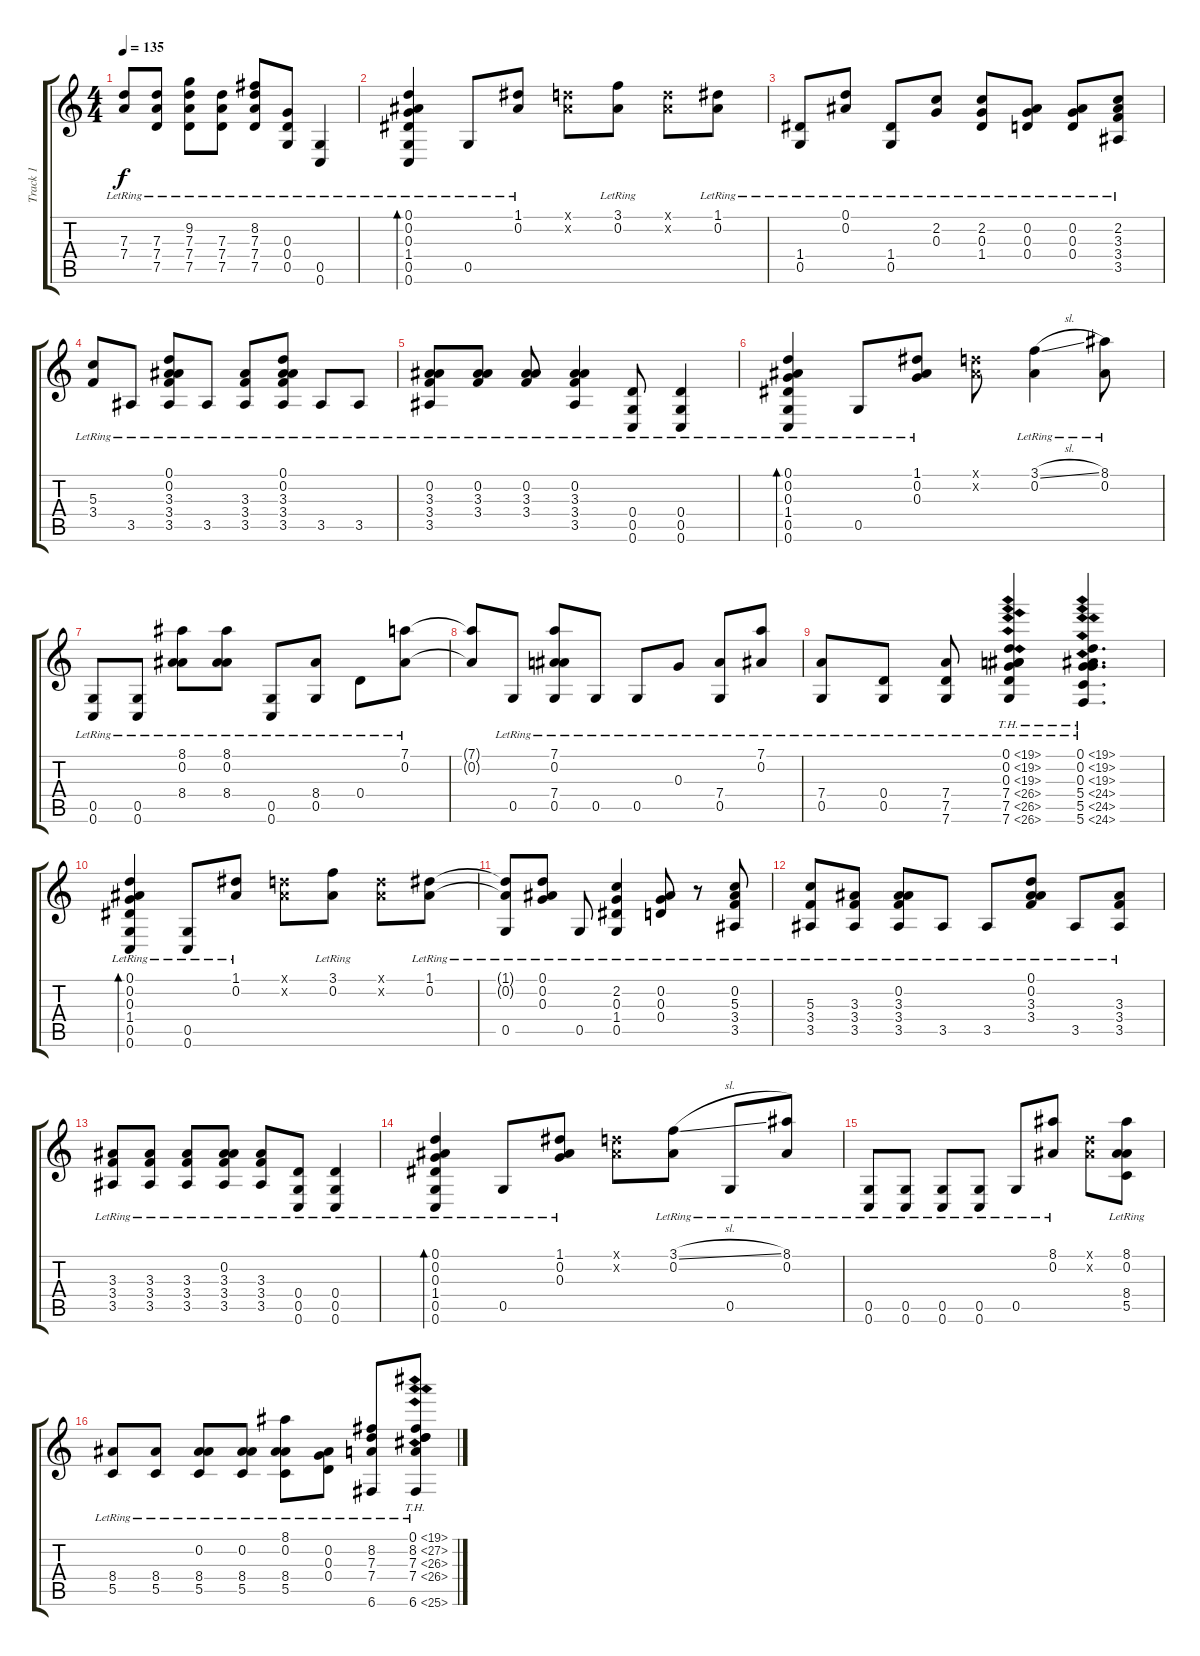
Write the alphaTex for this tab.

\track ("Track 1" "Track 1") {instrument acousticguitarsteel}
\staff {score tabs}
\tuning (D4 Bb3 G3 D3 G2 C2) {hide}
\ts (4 4)
\tempo 135
\clef g2
\ks c
(7.3{lr} 7.4{lr}).8{dy f} (7.3{lr} 7.4{lr} 7.5{lr}).8 (9.2{lr} 7.3{lr} 7.4{lr} 7.5{lr}).8 (7.3{lr} 7.4{lr} 7.5{lr}).8 (8.2{lr} 7.3{lr} 7.4{lr} 7.5{lr}).8 (0.3{lr} 0.4{lr} 0.5{lr}).8 (0.5{lr} 0.6{lr}).4 |
(0.1{lr} 0.2{lr} 0.3{lr} 1.4{lr} 0.5{lr} 0.6{lr}).4{bd 60} 0.5{lr}.8 (1.1{lr} 0.2{lr}).8 (0.1{x} 0.2{x}).8 (3.1{lr} 0.2{lr}).8 (0.1{x} 0.2{x}).8 (1.1{lr} 0.2{lr}).8 |
(1.4{lr} 0.5{lr}).8 (0.1{lr} 0.2{lr}).8 (1.4{lr} 0.5{lr}).8 (2.2{lr} 0.3{lr}).8 (2.2{lr} 0.3{lr} 1.4{lr}).8 (0.2{lr} 0.3{lr} 0.4{lr}).8 (0.2{lr} 0.3{lr} 0.4{lr}).8 (2.2{lr} 3.3{lr} 3.4{lr} 3.5{lr}).8 |
(5.3{lr} 3.4{lr}).8 3.5{lr}.8 (0.1{lr} 0.2{lr} 3.3{lr} 3.4{lr} 3.5{lr}).8 3.5{lr}.8 (3.3{lr} 3.4{lr} 3.5{lr}).8 (0.1{lr} 0.2{lr} 3.3{lr} 3.4{lr} 3.5{lr}).8 3.5{lr}.8 3.5{lr}.8 |
(0.2{lr} 3.3{lr} 3.4{lr} 3.5{lr}).8 (0.2{lr} 3.3{lr} 3.4{lr}).8 (0.2{lr} 3.3{lr} 3.4{lr}).8 (0.2{lr} 3.3{lr} 3.4{lr} 3.5{lr}).4 (0.4{lr} 0.5{lr} 0.6{lr}).8 (0.4{lr} 0.5{lr} 0.6{lr}).4 |
(0.1{lr} 0.2{lr} 0.3{lr} 1.4{lr} 0.5{lr} 0.6{lr}).4{bd 60} 0.5{lr}.8 (1.1{lr} 0.2{lr} 0.3{lr}).8 (0.1{x} 0.2{x}).8 (3.1{sl lr} 0.2{lr}).4 (8.1{lr} 0.2{lr}).8 |
(0.5{lr} 0.6{lr}).8 (0.5{lr} 0.6{lr}).8 (8.1{lr} 0.2{lr} 8.4{lr}).8 (8.1{lr} 0.2{lr} 8.4{lr}).8 (0.5{lr} 0.6{lr}).8 (8.4{lr} 0.5{lr}).8 0.4{lr}.8 (7.1{lr} 0.2{lr}).8 |
(7.1{t} 0.2{t}).8 0.5{lr}.8 (7.1{lr} 0.2{lr} 7.4{lr} 0.5{lr}).8 0.5{lr}.8 0.5{lr}.8 0.3{lr}.8 (7.4{lr} 0.5{lr}).8 (7.1{lr} 0.2{lr}).8 |
(7.4{lr} 0.5{lr}).8 (0.4{lr} 0.5{lr}).8 (7.4{lr} 7.5{lr} 7.6{lr}).8 (0.1{th 19 lr} 0.2{th 19 lr} 0.3{th 19 lr} 7.4{th 19 lr} 7.5{th 19 lr} 7.6{th 19 lr}).4 (0.1{th 19 lr} 0.2{th 19 lr} 0.3{th 19 lr} 5.4{th 19 lr} 5.5{th 19 lr} 5.6{th 19 lr}).4{d} |
(0.1{lr} 0.2{lr} 0.3{lr} 1.4{lr} 0.5{lr} 0.6{lr}).4{bd 60} (0.5{lr} 0.6{lr}).8 (1.1{lr} 0.2{lr}).8 (0.1{x} 0.2{x}).8 (3.1{lr} 0.2{lr}).8 (0.1{x} 0.2{x}).8 (1.1{lr} 0.2{lr}).8 |
(1.1{t} 0.2{t} 0.5{lr}).8 (0.1{lr} 0.2{lr} 0.3{lr}).8 0.5{lr}.8 (2.2{lr} 0.3{lr} 1.4{lr} 0.5{lr}).4 (0.2{lr} 0.3{lr} 0.4{lr}).8 r.8 (0.2{lr} 5.3{lr} 3.4{lr} 3.5{lr}).8 |
(5.3{lr} 3.4{lr} 3.5{lr}).8 (3.3{lr} 3.4{lr} 3.5{lr}).8 (0.2{lr} 3.3{lr} 3.4{lr} 3.5{lr}).8 3.5{lr}.8 3.5{lr}.8 (0.1{lr} 0.2{lr} 3.3{lr} 3.4{lr}).8 3.5{lr}.8 (3.3{lr} 3.4{lr} 3.5{lr}).8 |
(3.3{lr} 3.4{lr} 3.5{lr}).8 (3.3{lr} 3.4{lr} 3.5{lr}).8 (3.3{lr} 3.4{lr} 3.5{lr}).8 (0.2{lr} 3.3{lr} 3.4{lr} 3.5{lr}).8 (3.3{lr} 3.4{lr} 3.5{lr}).8 (0.4{lr} 0.5{lr} 0.6{lr}).8 (0.4{lr} 0.5{lr} 0.6{lr}).4 |
(0.1{lr} 0.2{lr} 0.3{lr} 1.4{lr} 0.5{lr} 0.6{lr}).4{bd 60} 0.5{lr}.8 (1.1{lr} 0.2{lr} 0.3{lr}).8 (0.1{x} 0.2{x}).8 (3.1{sl lr} 0.2{lr}).8 0.5{lr}.8 (8.1{lr} 0.2{lr}).8 |
(0.5{lr} 0.6{lr}).8 (0.5{lr} 0.6{lr}).8 (0.5{lr} 0.6{lr}).8 (0.5{lr} 0.6{lr}).8 0.5{lr}.8 (8.1{lr} 0.2{lr}).8 (0.1{x} 0.2{x}).8 (8.1{lr} 0.2{lr} 8.4{lr} 5.5{lr}).8 |
(8.4{lr} 5.5{lr}).8 (8.4{lr} 5.5{lr}).8 (0.2{lr} 8.4{lr} 5.5{lr}).8 (0.2{lr} 8.4{lr} 5.5{lr}).8 (8.1{lr} 0.2{lr} 8.4{lr} 5.5{lr}).8 (0.2{lr} 0.3{lr} 0.4{lr}).8 (8.2{lr} 7.3{lr} 7.4{lr} 6.6{lr}).8 (0.1{th 19 lr} 8.2{th 19 lr} 7.3{th 19 lr} 7.4{th 19 lr} 6.6{th 19 lr}).8
